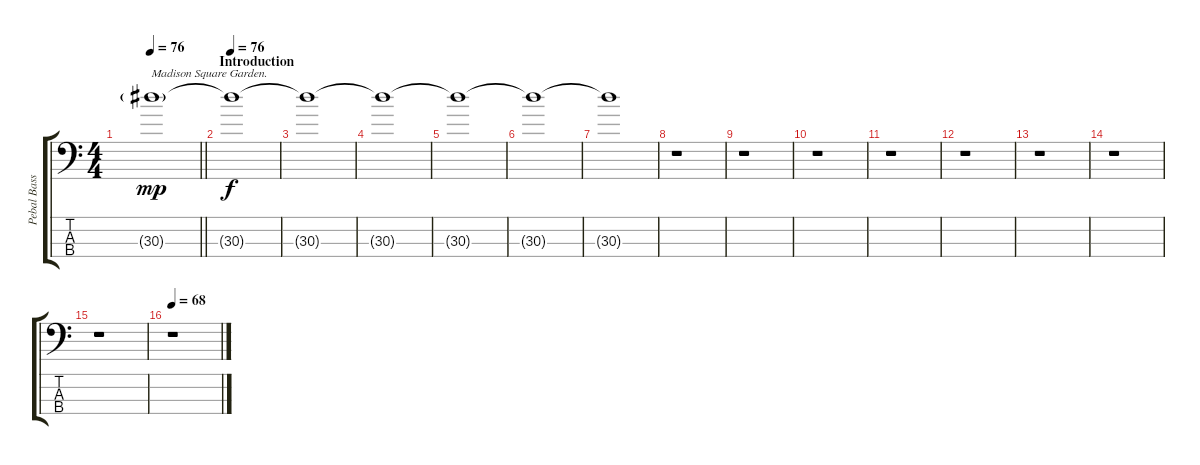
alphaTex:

\track ("Pebal Bass" "Pebal Bass") {instrument electricbassfinger}
\staff {score tabs}
\tuning (G2 D2 A1 E1) {hide}
\ts (4 4)
\tempo 76
\clef f4
\barLineRight lightlight
\ks c
30.3{g}.1{txt "Madison Square Garden." dy mp volume 8 instrument applause} |
\section ("" "Introduction")
\tempo 76
30.3{t}.1{dy f volume 14} |
30.3{t}.1 |
30.3{t}.1{volume 6} |
30.3{t}.1 |
30.3{t}.1{volume 8} |
30.3{t}.1{volume 0} |
r.1 |
r.1 |
r.1 |
r.1 |
r.1 |
r.1 |
r.1 |
r.1 |
\tempo 68
r.1
